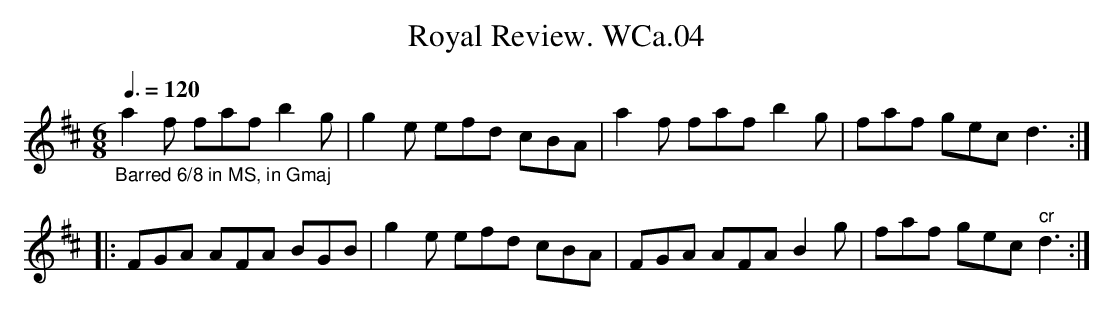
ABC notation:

X:1
T:Royal Review. WCa.04
M:6/8
L:1/8
Q:3/8=120
K:D
"_Barred 6/8 in MS, in Gmaj"a2f faf b2g|\
g2e efd cBA|a2f faf b2g| faf gecd3:|
|:FGA AFA BGB|g2e efd cBA|\
FGA AFA B2g| faf gec"^cr"d3:|
